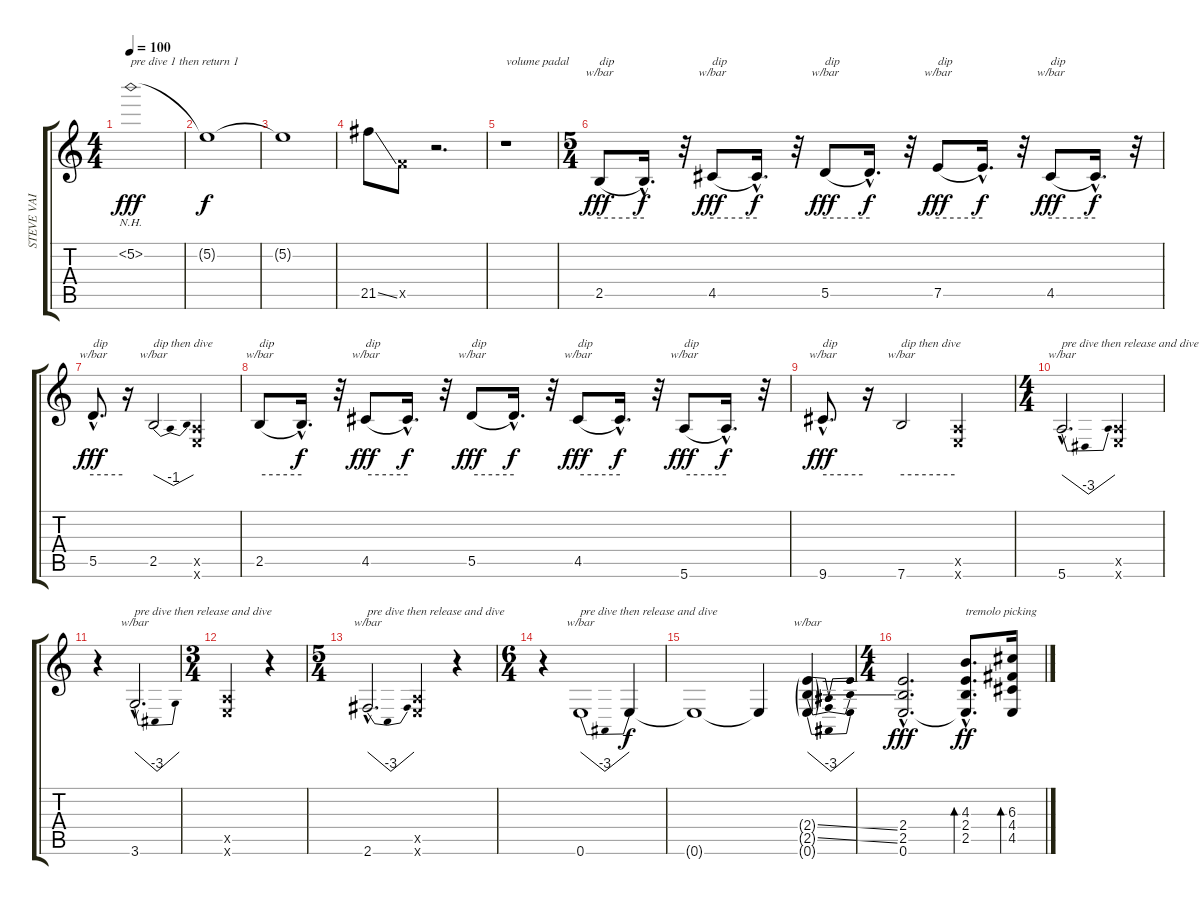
\track ("STEVE VAI" "STEVE VAI") {instrument overdrivenguitar}
\staff {score tabs}
\tuning (E4 B3 G3 D3 A2 E2) {hide}
\ts (4 4)
\tempo 100
\clef g2
\ks c
5.2{nh}.1{txt "pre dive 1 then return 1" dy fff volume 0} |
5.2{t}.1{dy f volume 0} |
5.2{t}.1{volume 0} |
21.5{ss}.8{volume 0} 8.5{x}.8{volume 0} r.2{d} |
r.1{txt "volume padal"} |
\ts (5 4)
2.5.8{tbe (hold default 0 0 60 0) txt "dip " dy fff volume 0} 2.5{hac t}.16{d dy f} r.32 4.5.8{tbe (hold default 0 0 60 0) txt "dip" dy fff volume 0} 4.5{hac t}.16{d dy f} r.32 5.5.8{tbe (hold default 0 0 60 0) txt "dip" dy fff volume 0} 5.5{hac t}.16{d dy f} r.32 7.5.8{tbe (hold default 0 0 60 0) txt "dip" dy fff volume 0} 7.5{hac t}.16{d dy f} r.32 4.5.8{tbe (hold default 0 0 60 0) txt "dip" dy fff volume 0} 4.5{hac t}.16{d dy f} r.32 |
5.5{hac}.8{d tbe (hold default 0 0 60 0) txt "dip" dy fff volume 0} r.16 2.5.2{tbe (dip default 0 0 30 -4 60 0) txt "dip then dive" volume 0} (0.5{x} 0.6{x}).2{volume 0} |
2.5.8{tbe (hold default 0 0 60 0) txt "dip" volume 0} 2.5{hac t}.16{d dy f} r.32 4.5.8{tbe (hold default 0 0 60 0) txt "dip" dy fff volume 0} 4.5{hac t}.16{d dy f} r.32 5.5.8{tbe (hold default 0 0 60 0) txt "dip" dy fff volume 0} 5.5{hac t}.16{d dy f} r.32 4.5.8{tbe (hold default 0 0 60 0) txt "dip" dy fff volume 0} 4.5{hac t}.16{d dy f} r.32 5.6.8{tbe (hold default 0 0 60 0) txt "dip" dy fff volume 0} 5.6{hac t}.16{d dy f} r.32 |
9.6{hac}.8{d tbe (hold default 0 0 60 0) txt "dip" dy fff volume 0} r.16 7.6.2{tbe (hold default 0 0 60 0) txt "dip then dive" volume 0} (0.5{x} 0.6{x}).2{volume 0} |
\ts (4 4)
5.6{hac}.2{d tbe (dip default 0 0 30 -12 60 0) txt "pre dive then release and dive" volume 0} (0.5{x} 0.6{x}).4{volume 0} |
r.4 3.6{hac}.2{d tbe (dip default 0 0 30 -12 60 0) txt "pre dive then release and dive" volume 0} |
\ts (3 4)
(0.5{x} 0.6{x}).2{volume 0} r.4 |
\ts (5 4)
2.6{hac}.2{d tbe (dip default 0 0 30 -12 60 0) txt "pre dive then release and dive" volume 0} (0.5{x} 0.6{x}).4{volume 0} r.4 |
\ts (6 4)
r.4 0.6.1{tbe (dip default 0 0 30 -12 60 0) txt "pre dive then release and dive" volume 0} 0.6{t}.4{dy f} |
0.6{t}.1{volume 0} 0.6{t}.4 (2.4{ss g} 2.5{ss g} 0.6{g}).4{tbe (dip default 0 0 30 -12 60 0) volume 0} |
\ts (4 4)
(2.4{hac} 2.5{hac} 0.6{hac}).2{d dy fff volume 16} (4.3{hac} 2.4{hac} 2.5{hac} 0.6{hac t}).8{d bd 60 txt "tremolo picking" dy ff} (6.3 4.4 4.5 0.6{t}).16{bd 60}
